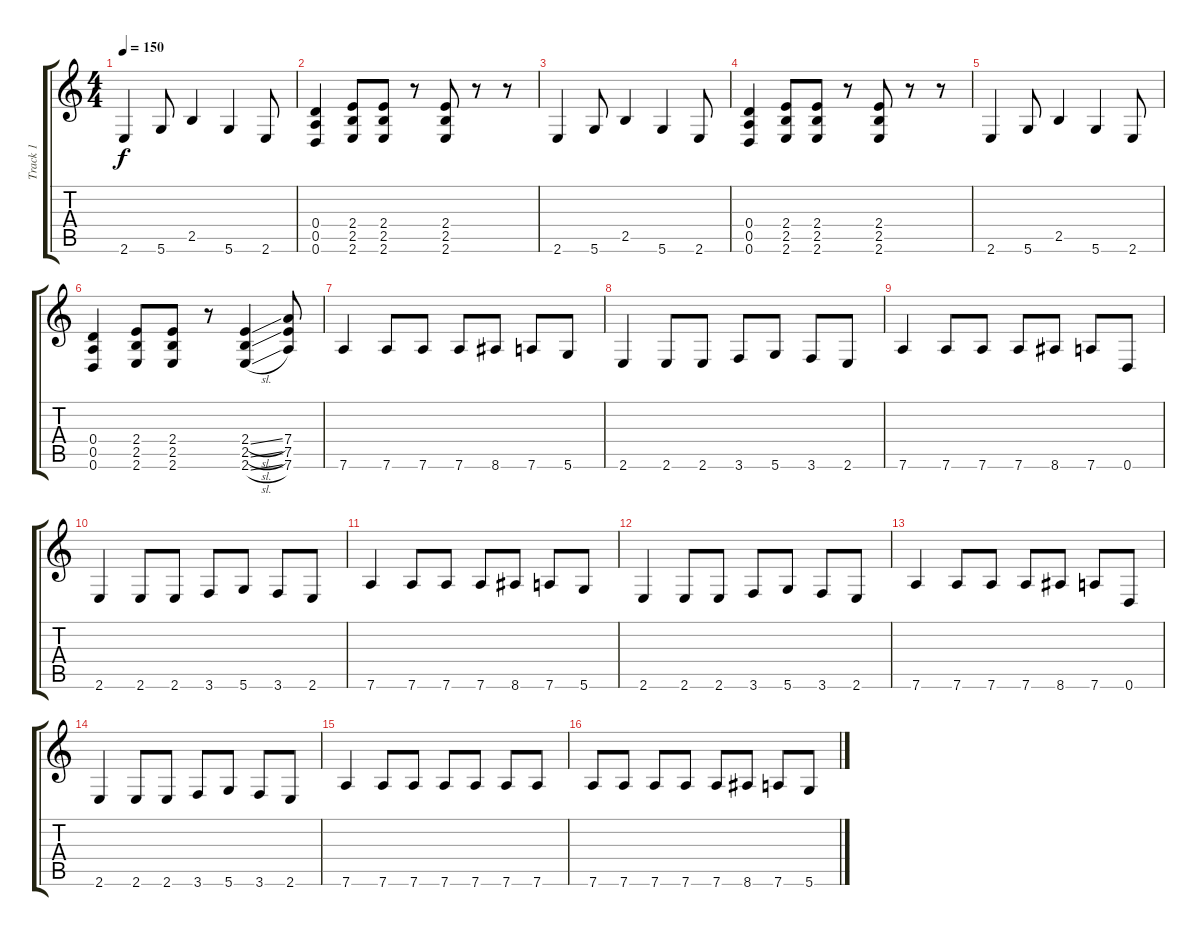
\track ("Track 1" "Track 1") {instrument overdrivenguitar}
\staff {score tabs}
\tuning (E4 B3 G3 D3 A2 D2) {hide}
\ts (4 4)
\tempo 150
\clef g2
\ks c
2.6.4{dy f} 5.6.8 2.5.4 5.6.4 2.6.8 |
(0.4 0.5 0.6).4 (2.4 2.5 2.6).8 (2.4 2.5 2.6).8 r.8 (2.4 2.5 2.6).8 r.8 r.8 |
2.6.4 5.6.8 2.5.4 5.6.4 2.6.8 |
(0.4 0.5 0.6).4 (2.4 2.5 2.6).8 (2.4 2.5 2.6).8 r.8 (2.4 2.5 2.6).8 r.8 r.8 |
2.6.4 5.6.8 2.5.4 5.6.4 2.6.8 |
(0.4 0.5 0.6).4 (2.4 2.5 2.6).8 (2.4 2.5 2.6).8 r.8 (2.4{sl} 2.5{sl} 2.6{sl}).4 (7.4 7.5 7.6).8 |
7.6.4 7.6.8 7.6.8 7.6.8 8.6.8 7.6.8 5.6.8 |
2.6.4 2.6.8 2.6.8 3.6.8 5.6.8 3.6.8 2.6.8 |
7.6.4 7.6.8 7.6.8 7.6.8 8.6.8 7.6.8 0.6.8 |
2.6.4 2.6.8 2.6.8 3.6.8 5.6.8 3.6.8 2.6.8 |
7.6.4 7.6.8 7.6.8 7.6.8 8.6.8 7.6.8 5.6.8 |
2.6.4 2.6.8 2.6.8 3.6.8 5.6.8 3.6.8 2.6.8 |
7.6.4 7.6.8 7.6.8 7.6.8 8.6.8 7.6.8 0.6.8 |
2.6.4 2.6.8 2.6.8 3.6.8 5.6.8 3.6.8 2.6.8 |
7.6.4 7.6.8 7.6.8 7.6.8 7.6.8 7.6.8 7.6.8 |
7.6.8 7.6.8 7.6.8 7.6.8 7.6.8 8.6.8 7.6.8 5.6.8
